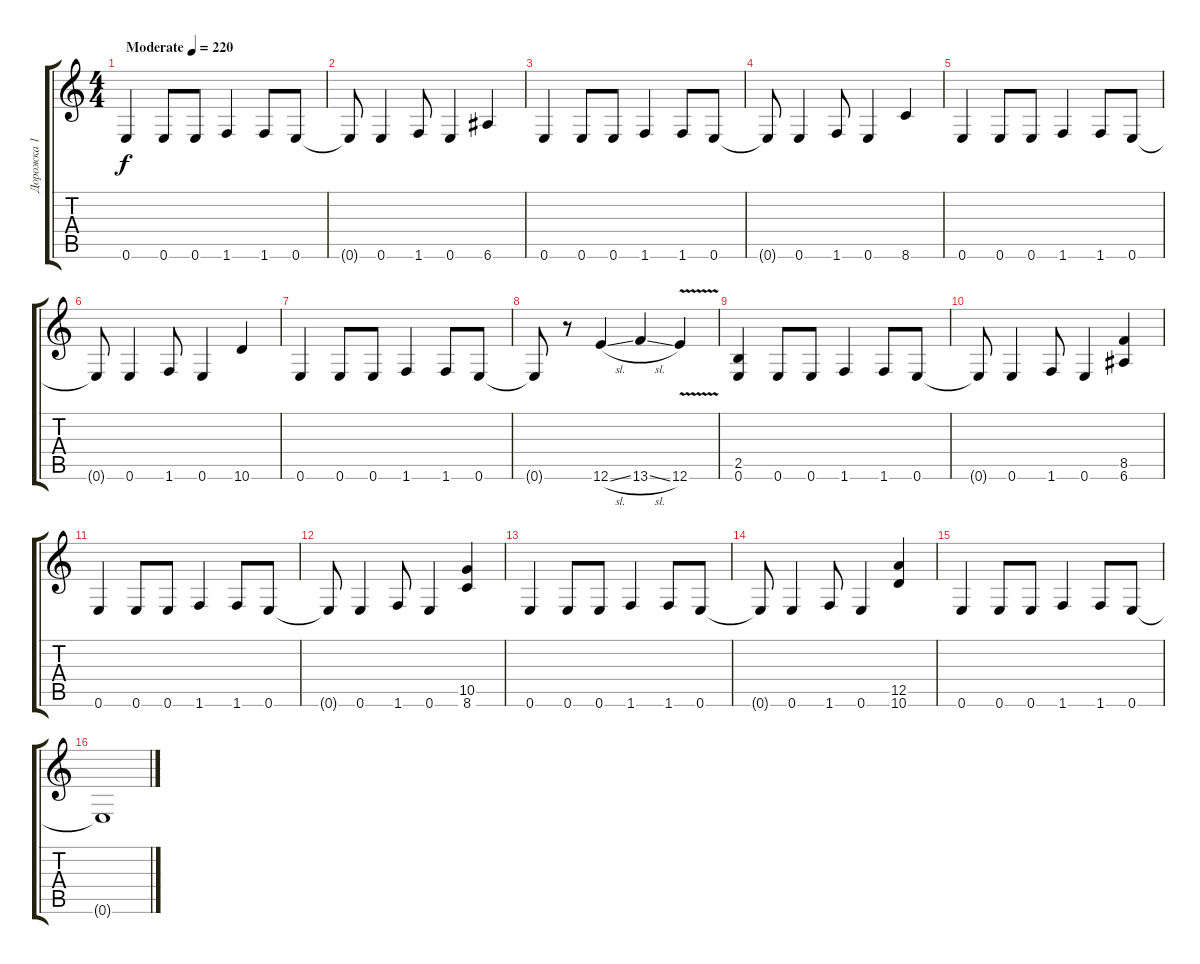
\track ("Дорожка 1" "Дорожка 1") {instrument distortionguitar}
\staff {score tabs}
\tuning (E4 B3 G3 D3 A2 E2) {hide}
\ts (4 4)
\tempo (220 "Moderate")
\clef g2
\ks c
0.6.4{dy f instrument distortionguitar} 0.6.8 0.6.8 1.6.4 1.6.8 0.6.8 |
0.6{t}.8 0.6.4 1.6.8 0.6.4 6.6.4 |
0.6.4 0.6.8 0.6.8 1.6.4 1.6.8 0.6.8 |
0.6{t}.8 0.6.4 1.6.8 0.6.4 8.6.4 |
0.6.4 0.6.8 0.6.8 1.6.4 1.6.8 0.6.8 |
0.6{t}.8 0.6.4 1.6.8 0.6.4 10.6.4 |
0.6.4 0.6.8 0.6.8 1.6.4 1.6.8 0.6.8 |
0.6{t}.8 r.8 12.6{sl}.4 13.6{sl}.4 12.6{v}.4 |
(2.5 0.6).4 0.6.8 0.6.8 1.6.4 1.6.8 0.6.8 |
0.6{t}.8 0.6.4 1.6.8 0.6.4 (8.5 6.6).4 |
0.6.4 0.6.8 0.6.8 1.6.4 1.6.8 0.6.8 |
0.6{t}.8 0.6.4 1.6.8 0.6.4 (10.5 8.6).4 |
0.6.4 0.6.8 0.6.8 1.6.4 1.6.8 0.6.8 |
0.6{t}.8 0.6.4 1.6.8 0.6.4 (12.5 10.6).4 |
0.6.4 0.6.8 0.6.8 1.6.4 1.6.8 0.6.8 |
0.6{t}.1
